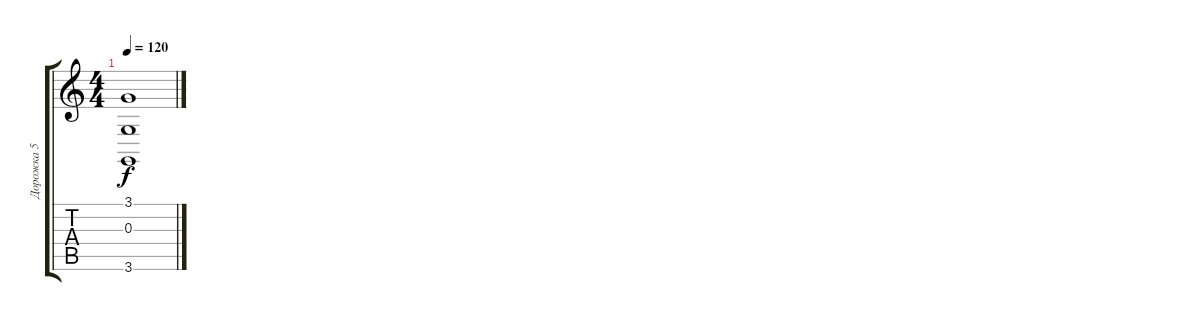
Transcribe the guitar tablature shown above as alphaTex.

\track ("Дорожка 5" "Дорожка 5") {instrument accordion}
\staff {score tabs}
\tuning (E4 B3 G3 D3 A2 E2) {hide}
\ts (4 4)
\tempo 120
\clef g2
\ks c
(3.1 0.3 3.6).1{dy f}
